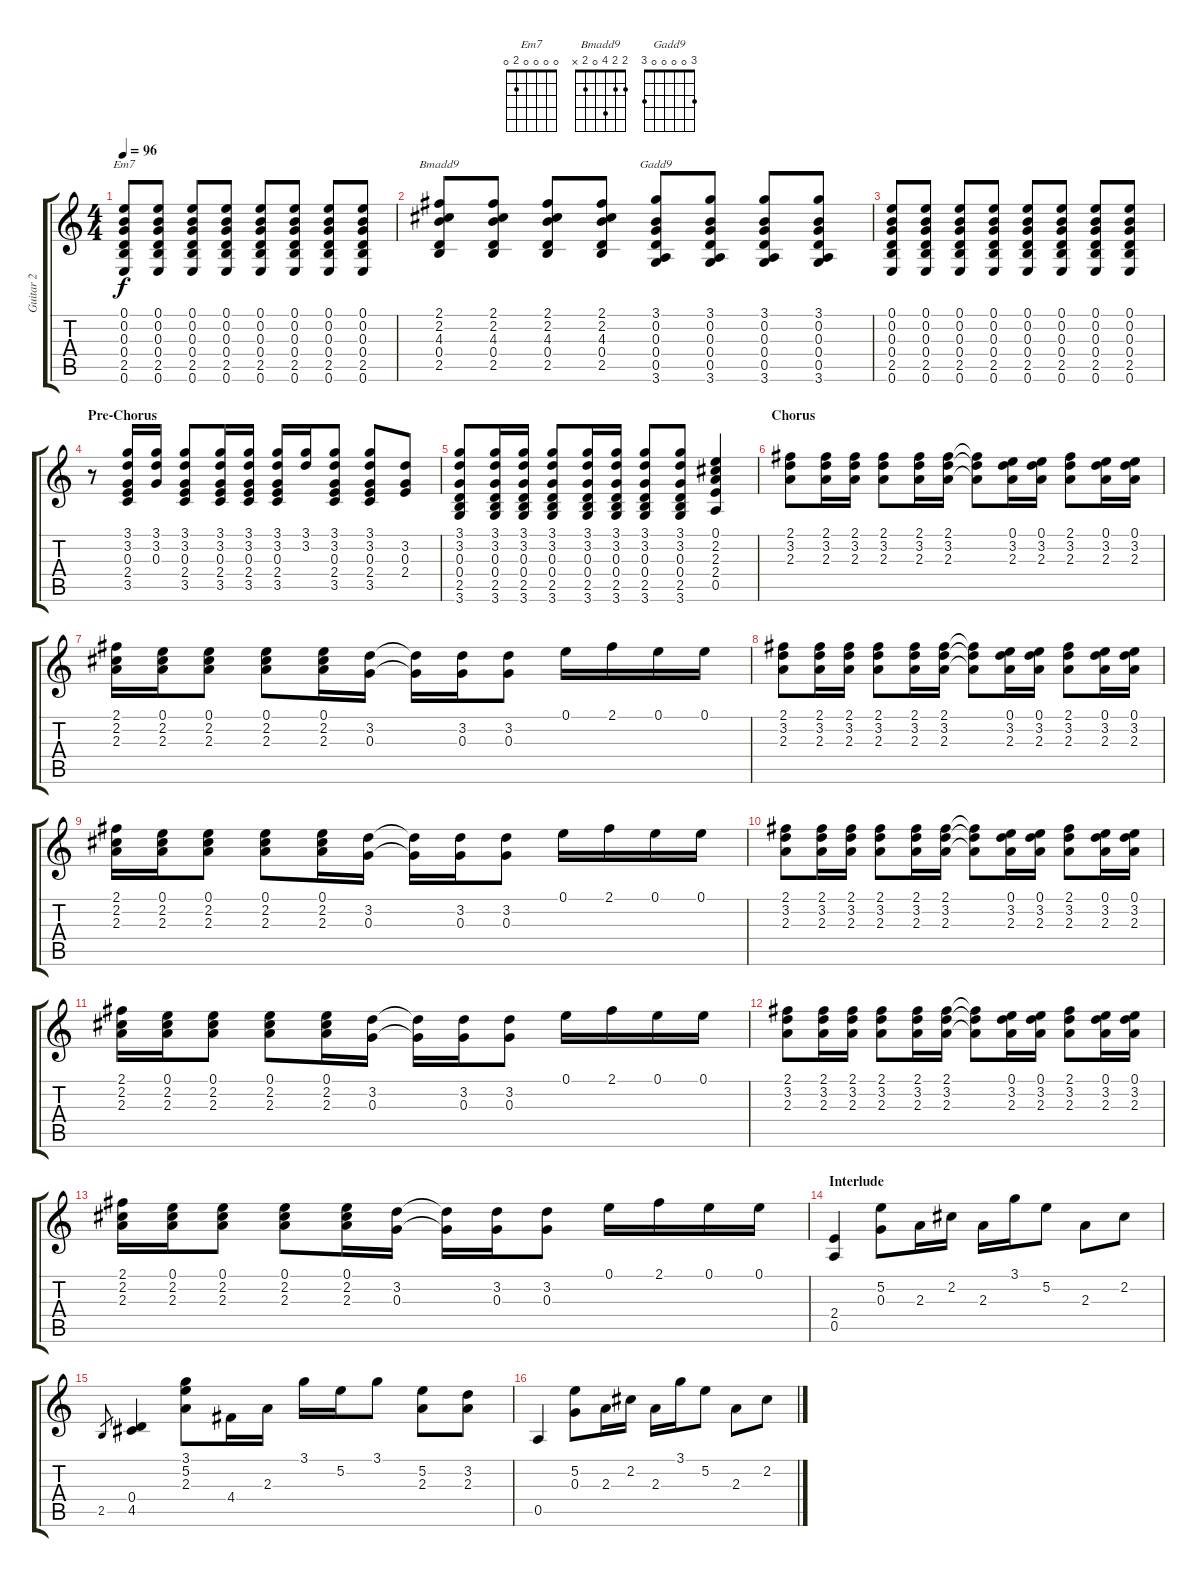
\track ("Guitar 2" "Guitar 2") {instrument acousticguitarnylon}
\staff {score tabs}
\tuning (E4 B3 G3 D3 A2 E2) {hide}
\chord ("Em7" 0 0 0 0 2 0)
\chord ("Bmadd9" 2 2 4 0 2 x)
\chord ("Gadd9" 3 0 0 0 0 3)
\ts (4 4)
\tempo 96
\clef g2
\ks c
(0.1 0.2 0.3 0.4 2.5 0.6).8{ch "Em7" dy f} (0.1 0.2 0.3 0.4 2.5 0.6).8 (0.1 0.2 0.3 0.4 2.5 0.6).8 (0.1 0.2 0.3 0.4 2.5 0.6).8 (0.1 0.2 0.3 0.4 2.5 0.6).8 (0.1 0.2 0.3 0.4 2.5 0.6).8 (0.1 0.2 0.3 0.4 2.5 0.6).8 (0.1 0.2 0.3 0.4 2.5 0.6).8 |
(2.1 2.2 4.3 0.4 2.5).8{ch "Bmadd9"} (2.1 2.2 4.3 0.4 2.5).8 (2.1 2.2 4.3 0.4 2.5).8 (2.1 2.2 4.3 0.4 2.5).8 (3.1 0.2 0.3 0.4 0.5 3.6).8{ch "Gadd9"} (3.1 0.2 0.3 0.4 0.5 3.6).8 (3.1 0.2 0.3 0.4 0.5 3.6).8 (3.1 0.2 0.3 0.4 0.5 3.6).8 |
(0.1 0.2 0.3 0.4 2.5 0.6).8 (0.1 0.2 0.3 0.4 2.5 0.6).8 (0.1 0.2 0.3 0.4 2.5 0.6).8 (0.1 0.2 0.3 0.4 2.5 0.6).8 (0.1 0.2 0.3 0.4 2.5 0.6).8 (0.1 0.2 0.3 0.4 2.5 0.6).8 (0.1 0.2 0.3 0.4 2.5 0.6).8 (0.1 0.2 0.3 0.4 2.5 0.6).8 |
\section ("" "Pre-Chorus")
r.8 (3.1 3.2 0.3 2.4 3.5).16 (3.1 3.2 0.3).16 (3.1 3.2 0.3 2.4 3.5).8 (3.1 3.2 0.3 2.4 3.5).16 (3.1 3.2 0.3 2.4 3.5).16 (3.1 3.2 0.3 2.4 3.5).16 (3.1 3.2).16 (3.1 3.2 0.3 2.4 3.5).8 (3.1 3.2 0.3 2.4 3.5).8 (3.2 0.3 2.4).8 |
(3.1 3.2 0.3 0.4 2.5 3.6).8 (3.1 3.2 0.3 0.4 2.5 3.6).16 (3.1 3.2 0.3 0.4 2.5 3.6).16 (3.1 3.2 0.3 0.4 2.5 3.6).8 (3.1 3.2 0.3 0.4 2.5 3.6).16 (3.1 3.2 0.3 0.4 2.5 3.6).16 (3.1 3.2 0.3 0.4 2.5 3.6).8 (3.1 3.2 0.3 0.4 2.5 3.6).8 (0.1 2.2 2.3 2.4 0.5).4 |
\section ("" "Chorus")
(2.1 3.2 2.3).8 (2.1 3.2 2.3).16 (2.1 3.2 2.3).16 (2.1 3.2 2.3).8 (2.1 3.2 2.3).16 (2.1 3.2 2.3).16 (2.1{t} 3.2{t} 2.3{t}).8 (0.1 3.2 2.3).16 (0.1 3.2 2.3).16 (2.1 3.2 2.3).8 (0.1 3.2 2.3).16 (0.1 3.2 2.3).16 |
(2.1 2.2 2.3).16 (0.1 2.2 2.3).16 (0.1 2.2 2.3).8 (0.1 2.2 2.3).8 (0.1 2.2 2.3).16 (3.2 0.3).16 (3.2{t} 0.3{t}).16 (3.2 0.3).16 (3.2 0.3).8 0.1.16 2.1.16 0.1.16 0.1.16 |
(2.1 3.2 2.3).8 (2.1 3.2 2.3).16 (2.1 3.2 2.3).16 (2.1 3.2 2.3).8 (2.1 3.2 2.3).16 (2.1 3.2 2.3).16 (2.1{t} 3.2{t} 2.3{t}).8 (0.1 3.2 2.3).16 (0.1 3.2 2.3).16 (2.1 3.2 2.3).8 (0.1 3.2 2.3).16 (0.1 3.2 2.3).16 |
(2.1 2.2 2.3).16 (0.1 2.2 2.3).16 (0.1 2.2 2.3).8 (0.1 2.2 2.3).8 (0.1 2.2 2.3).16 (3.2 0.3).16 (3.2{t} 0.3{t}).16 (3.2 0.3).16 (3.2 0.3).8 0.1.16 2.1.16 0.1.16 0.1.16 |
(2.1 3.2 2.3).8 (2.1 3.2 2.3).16 (2.1 3.2 2.3).16 (2.1 3.2 2.3).8 (2.1 3.2 2.3).16 (2.1 3.2 2.3).16 (2.1{t} 3.2{t} 2.3{t}).8 (0.1 3.2 2.3).16 (0.1 3.2 2.3).16 (2.1 3.2 2.3).8 (0.1 3.2 2.3).16 (0.1 3.2 2.3).16 |
(2.1 2.2 2.3).16 (0.1 2.2 2.3).16 (0.1 2.2 2.3).8 (0.1 2.2 2.3).8 (0.1 2.2 2.3).16 (3.2 0.3).16 (3.2{t} 0.3{t}).16 (3.2 0.3).16 (3.2 0.3).8 0.1.16 2.1.16 0.1.16 0.1.16 |
(2.1 3.2 2.3).8 (2.1 3.2 2.3).16 (2.1 3.2 2.3).16 (2.1 3.2 2.3).8 (2.1 3.2 2.3).16 (2.1 3.2 2.3).16 (2.1{t} 3.2{t} 2.3{t}).8 (0.1 3.2 2.3).16 (0.1 3.2 2.3).16 (2.1 3.2 2.3).8 (0.1 3.2 2.3).16 (0.1 3.2 2.3).16 |
(2.1 2.2 2.3).16 (0.1 2.2 2.3).16 (0.1 2.2 2.3).8 (0.1 2.2 2.3).8 (0.1 2.2 2.3).16 (3.2 0.3).16 (3.2{t} 0.3{t}).16 (3.2 0.3).16 (3.2 0.3).8 0.1.16 2.1.16 0.1.16 0.1.16 |
\section ("" "Interlude")
(2.4 0.5).4 (5.2 0.3).8 2.3.16 2.2.16 2.3.16 3.1.16 5.2.8 2.3.8 2.2.8 |
2.5.8{gr} (0.4 4.5).4 (3.1 5.2 2.3).8 4.4.16 2.3.16 3.1.16 5.2.16 3.1.8 (5.2 2.3).8 (3.2 2.3).8 |
0.5.4 (5.2 0.3).8 2.3.16 2.2.16 2.3.16 3.1.16 5.2.8 2.3.8 2.2.8
